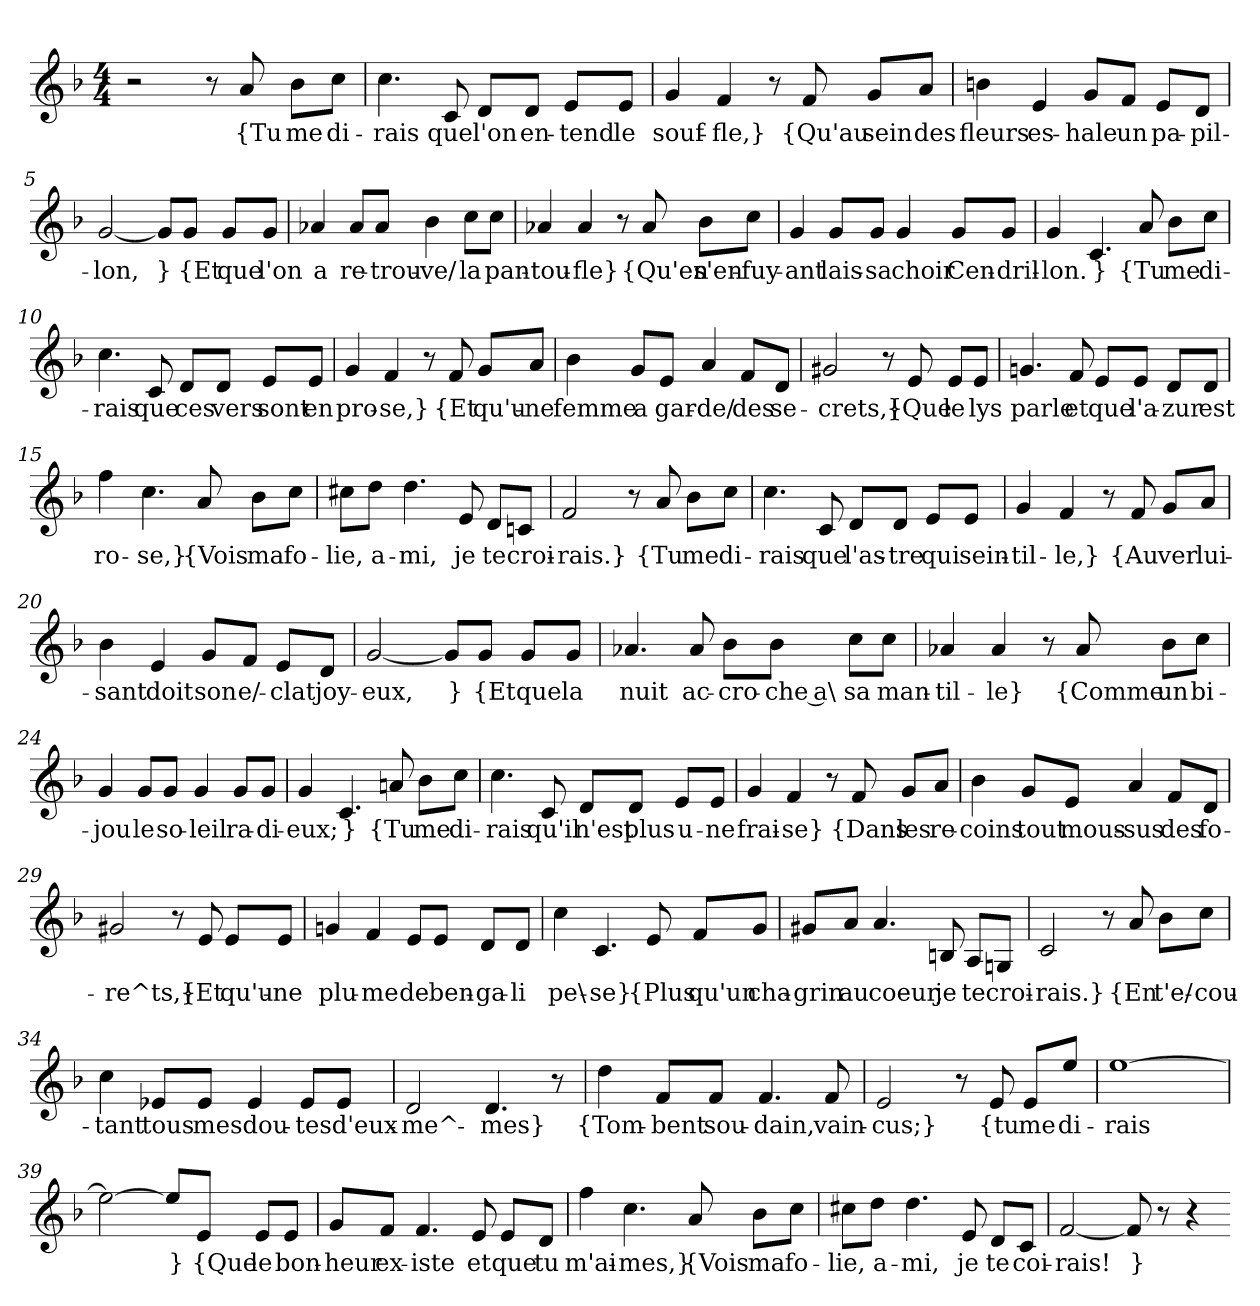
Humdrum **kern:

**kern	**text
*part1	*part1
*staff1	*staff1
*clefG2	*
*k[b-]	*
*M4/4	*
=1	=1
2r	.
8r	.
8a	{Tu
8b-\L	me
8cc\J	di-
=2	=2
4.cc	-rais
8c	que
8d/L	l'on
8d/J	en-
8e/L	-tend
8e/J	le
=3	=3
4g	souf-
4f	-fle,}
8r	.
8f	{Qu'au
8g/L	sein
8a/J	des
=4	=4
4bn	fleurs
4e	es-
8g/L	-hale
8f/J	un
8e/L	pa-
8d/J	-pil-
=5	=5
[2g	-lon,
8g/L]	}
8g/J	{Et
8g/L	que
8g/J	l'on
=6	=6
4a-X	a
8a-/L	re-
8a-/J	-trou-
4b-	-ve/
8cc\L	la
8cc\J	pan-
=7	=7
4a-X	-tou-
4a-	-fle}
8r	.
8a-	{Qu'en
8b-\L	s'en-
8cc\J	-fuy-
=8	=8
4g	-ant
8g/L	lais-
8g/J	-sa
4g	choir
8g/L	Cen-
8g/J	-dril-
=9	=9
4g	-lon.
4.c	}
8a	{Tu
8b-\L	me
8cc\J	di-
=10	=10
4.cc	-rais
8c	que
8d/L	ces
8d/J	vers
8e/L	sont
8e/J	en
=11	=11
4g	pro-
4f	-se,}
8r	.
8f	{Et
8g/L	qu'u-
8a/J	-ne
=12	=12
4b-	femme
8g/L	a
8e/J	gar-
4a	-de/
8f/L	des
8d/J	se-
=13	=13
2g#X	-crets,}
8r	.
8e	{Que
8e/L	le
8e/J	lys
=14	=14
4.gn	parle
8f	et
8e/L	que
8e/J	l'a-
8d/L	-zur
8d/J	est
=15	=15
4ff	ro-
4.cc	-se,}
8a	{Vois
8b-\L	ma
8cc\J	fo-
=16	=16
8cc#X\L	-lie,
8dd\J	a-
4.dd	-mi,
8e	je
8d/L	te
8cn/J	croi-
=17	=17
2f	-rais.}
8r	.
8a	{Tu
8b-\L	me
8cc\J	di-
=18	=18
4.cc	-rais
8c	que
8d/L	l'as-
8d/J	-tre
8e/L	qui
8e/J	sein-
=19	=19
4g	-til-
4f	-le,}
8r	.
8f	{Au
8g/L	ver
8a/J	lui-
=20	=20
4b-	-sant
4e	doit
8g/L	son
8f/J	e/-
8e/L	-clat
8d/J	joy-
=21	=21
[2g	-eux,
8g/L]	}
8g/J	{Et
8g/L	que
8g/J	la
=22	=22
4.a-X	nuit
8a-	ac-
8b-\L	-cro-
8b-\J	-che a\
8cc\L	sa
8cc\J	man-
=23	=23
4a-X	-til-
4a-	-le}
8r	.
8a-	{Comme
8b-\L	un
8cc\J	bi-
=24	=24
4g	-jou
8g/L	le
8g/J	so-
4g	-leil
8g/L	ra-
8g/J	-di-
=25	=25
4g	-eux;
4.c	}
8an	{Tu
8b-\L	me
8cc\J	di-
=26	=26
4.cc	-rais
8c	qu'il
8d/L	n'est
8d/J	plus
8e/L	u-
8e/J	-ne
=27	=27
4g	frai-
4f	-se}
8r	.
8f	{Dans
8g/L	les
8a/J	re-
=28	=28
4b-	-coins
8g/L	tout
8e/J	mous-
4a	-sus
8f/L	des
8d/J	fo-
=29	=29
2g#X	-re^ts,}
8r	.
8e	{Et
8e/L	qu'u-
8e/J	-ne
=30	=30
4gn	plu-
4f	-me
8e/L	de
8e/J	ben-
8d/L	-ga-
8d/J	-li
=31	=31
4cc	pe\-
4.c	-se}
8e	{Plus
8f/L	qu'un
8g/J	cha-
=32	=32
8g#X/L	-grin
8a/J	au
4.a	coeur,
8Bn	je
8A/L	te
8Gn/J	croi-
=33	=33
2c	-rais.}
8r	.
8a	{En
8b-\L	t'e/-
8cc\J	-cou-
=34	=34
4cc	-tant
8e-X/L	tous
8e-/J	mes
4e-	dou-
8e-/L	-tes
8e-/J	d'eux-
=35	=35
2d	-me^-
4.d	-mes}
8r	.
=36	=36
4dd	{Tom-
8f/L	-bent
8f/J	sou-
4.f	-dain,
8f	vain-
=37	=37
2e	-cus;}
8r	.
8e	{tu
8e/L	me
8ee/J	di-
=38	=38
[1ee	-rais
=39	=39
2ee_	.
8ee/L]	}
8e/J	{Que
8e/L	le
8e/J	bon-
=40	=40
8g/L	-heur
8f/J	ex-
4.f	-iste
8e	et
8e/L	que
8d/J	tu
=41	=41
4ff	m'ai-
4.cc	-mes,}
8a	{Vois
8b-\L	ma
8cc\J	fo-
=42	=42
8cc#X\L	-lie,
8dd\J	a-
4.dd	-mi,
8e	je
8d/L	te
8c/J	coi-
=43	=43
[2f	-rais!
8f]	}
8r	.
4r	.
=-	=-
*-	*-
